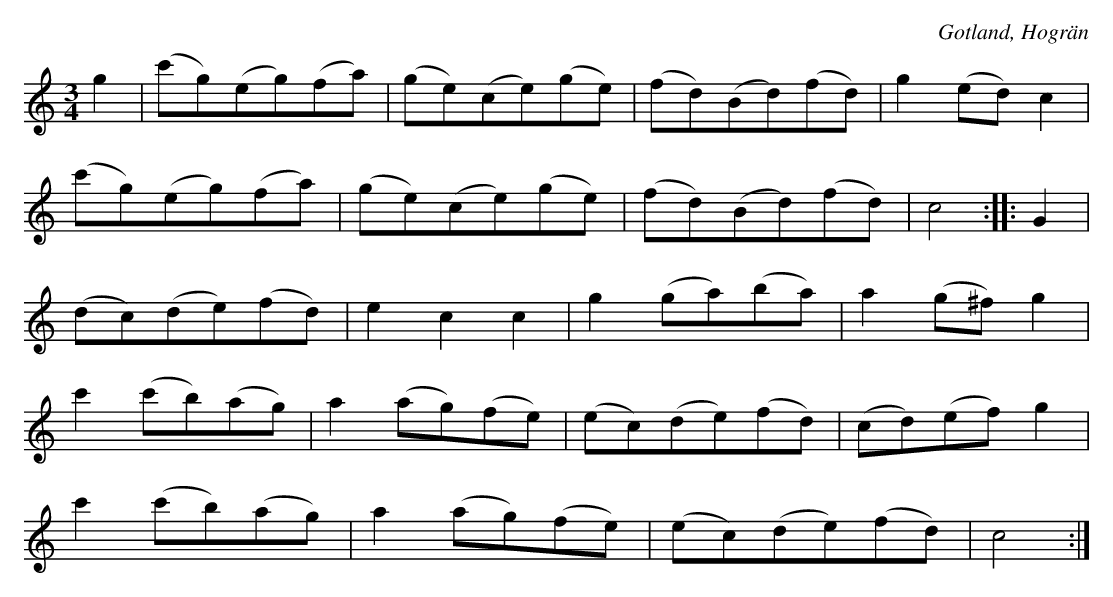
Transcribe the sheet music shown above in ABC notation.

X:1
T:
O:Gotland, Hogr\"an
M:3/4
L:1/8
K:C
g2|(c'g)(eg)(fa)|(ge)(ce)(ge)|(fd)(Bd)(fd)|g2 (ed) c2|
(c'g)(eg)(fa)|(ge)(ce)(ge)|(fd)(Bd)(fd)|c4::G2|
(dc)(de)(fd)|e2 c2 c2|g2 (ga)(ba)|a2 (g^f) g2|
c'2 (c'b)(ag)|a2 (ag)(fe)|(ec)(de)(fd)|(cd)(ef) g2|
c'2 (c'b)(ag)|a2 (ag)(fe)|(ec)(de)(fd)|c4:|
